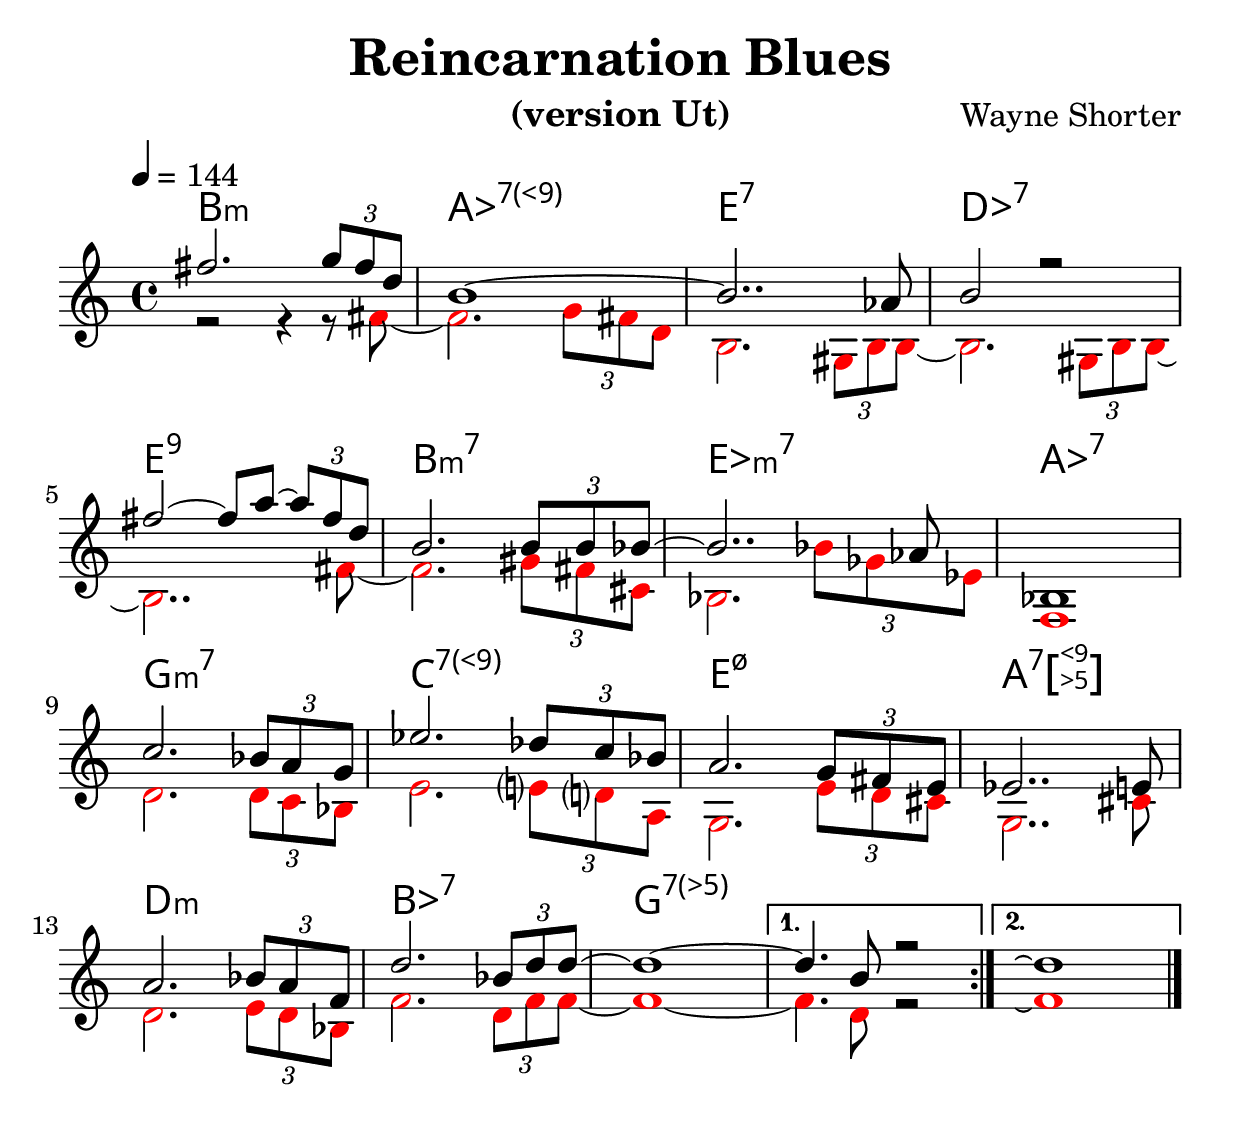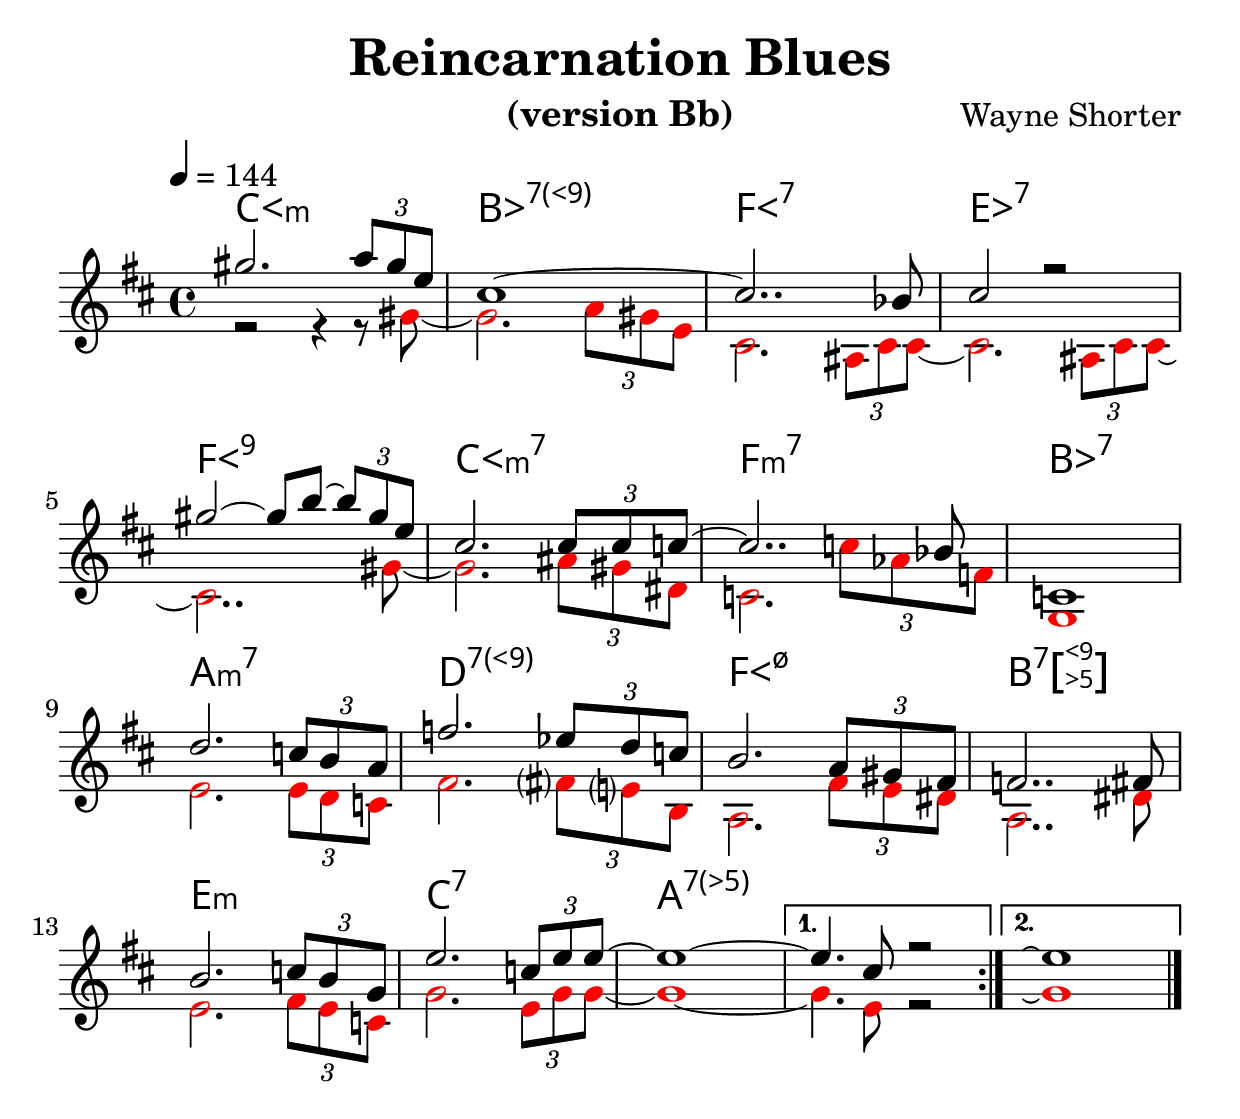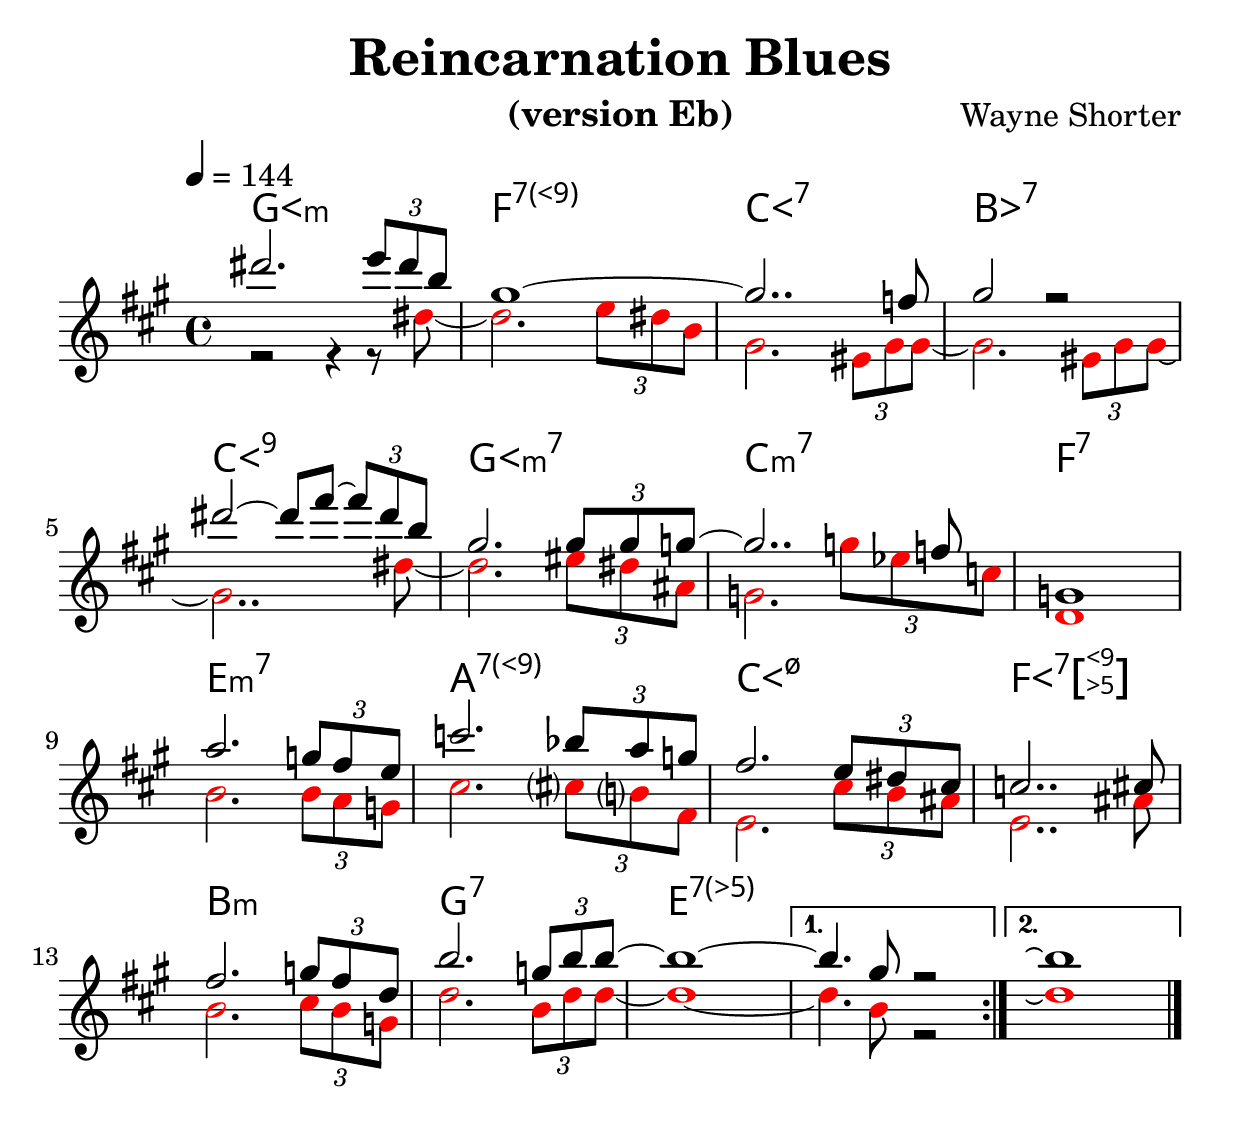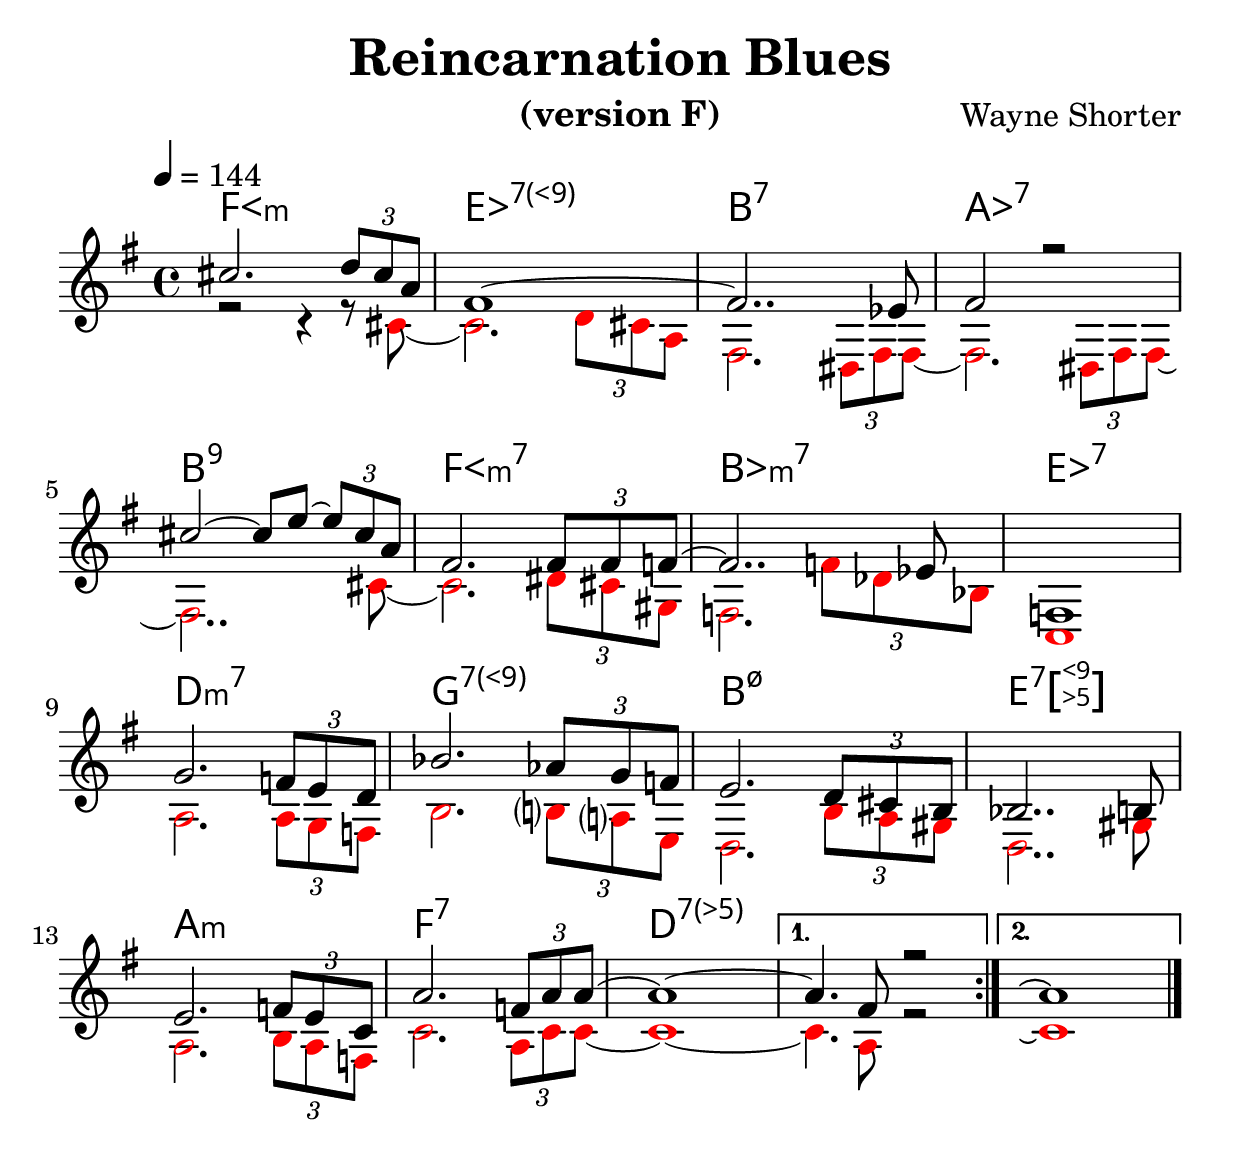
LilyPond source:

% Created on Mon Sep 20 15:23:38 CEST 2010
\version "2.22.0"

#(set-global-staff-size 28)
#(set-default-paper-size "a4")

\include "utils/AccordsJazzDefs.ly"

\paper { indent = 0\cm} 

\header {
	title = "Reincarnation Blues" 
 	composer = "Wayne Shorter"
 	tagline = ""

}


accords = \chords {
  \repeat volta 2 {
b1:m aes:7.9+ e:7 des:7
e:9 b:m7 es:m7 aes:7
g:m7 c:7.9+ e:m7.5- a:7.5-.9+
d:m bes:7 g:7.5-
  }
\alternative {{s}{s}}
}

staffViolon = \new Staff {
	\time 4/4
	\tempo 4 = 144 
	\set Staff.midiInstrument = "trumpet"
	\key c \major
	\clef treble
	\accidentalStyle "modern-cautionary"
	\relative c' { 	
 % Type notes here 
\compressEmptyMeasures
\set Timing.beamExceptions = #'()
<<
	\voiceOne {
	  \repeat volta 2 {
	fis'2. \times 2/3 {g8 fis d}
	b1~  b2.. aes8 b2 r
	\break
	fis'2~ fis8 a~ \times 2/3 {a fis d}
	b2. \times 2/3 {b8 b bes~}
	bes2.. aes8 bes,1
	\break
	c'2. \times 2/3 {bes8 a g}
	es'2. \times 2/3 {des8 c bes}
	a2. \times 2/3 {g8 fis e}
	es2.. e8
	\break
	a2. \times 2/3 {bes8 a f}
	d'2. \times 2/3 {bes8 d d~}
	d1~
	  }
        \alternative {{d4. b8 r2}{d1\repeatTie}}
	}
	\new Voice {
	\override NoteHead #'color = #red
	\voiceTwo
	\repeat volta 2 {
	r2 r4 r8 fis,~
	fis2. \times 2/3 {g8 fis d}
	b2. \times 2/3 {gis8 b b~}
	b2. \times 2/3 {gis8 b b~}
	b2.. fis'8~ fis2. \times 2/3 {gis8 fis cis}
	bes2. \times 2/3 {bes'8 ges es} f,1
	d'2. \times 2/3 {d8 c bes}
	e2. \times 2/3 {e8 d a}
	g2. \times 2/3 {e'8 d cis}
	g2.. cis8
	d2. \times 2/3 {e8 d bes}
	f'2. \times 2/3 {d8 f f~}
        f1~}
	\alternative {{f4. d8 r2}{f1\repeatTie}}

	}
>>
\bar "|."
	}
%c4^\markup{Essai} cis c cis
%\mark \markup {\musicglyph "scripts.coda" }
%c cis c c \break
%\mark \markup { \column % vspace avant solos si besoin
%  { " " 
%    " " 
%    " "
%  " "
%  " "}
% } 
% c c c c c c c c

}


theme = \staffViolon

\include "utils/books.ly"